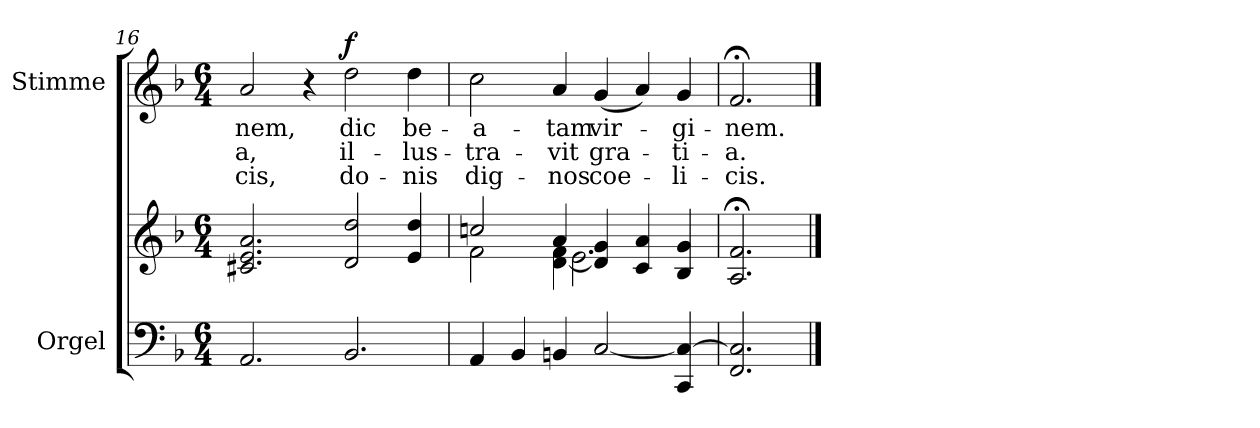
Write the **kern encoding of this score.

**kern	**kern	**kern	**text	**text	**text	**dynam
*part2	*part2	*part1	*part1	*part1	*part1	*part1
*staff3	*staff2	*staff1	*staff1	*staff1	*staff1	*staff1
*I"Orgel	*	*I"Stimme	*	*	*	*
*I'Org.	*	*I'Stimme	*	*	*	*
*clefF4	*clefG2	*clefG2	*	*	*	*
*k[b-]	*k[b-]	*k[b-]	*	*	*	*
*F:	*F:	*F:	*	*	*	*
*M6/4	*M6/4	*M6/4	*	*	*	*
=16	=16	=16	=16	=16	=16	=16
!	!	!	!LO:LY:b:color=#000000	!LO:LY:b:color=#000000	!LO:LY:b:color=#000000	!
2.AAi/	2.c#Xi/ 2.ei 2.ai	2ai/	-nem,	-a,	-cis,	.
.	.	4r	.	.	.	.
!	!	!	!LO:LY:b:color=#000000	!LO:LY:b:color=#000000	!LO:LY:b:color=#000000	!
2.BB-i/	2di/ 2ddi	2ddi\	dic	il-	do-	f
!	!	!	!LO:LY:b:color=#000000	!LO:LY:b:color=#000000	!LO:LY:b:color=#000000	!
.	4ei/ 4ddi	4ddi\	be-	-lus-	-nis	.
=17	=17	=17	=17	=17	=17	=17
*	*^	*	*	*	*	*
!	!	!	!	!LO:LY:b:color=#000000	!LO:LY:b:color=#000000	!LO:LY:b:color=#000000	!
4AAi/	2ccni/	2fi\	2cci\	-a-	-tra-	dig-	.
4BB-i/	.	.	.	.	.	.	.
!	!	!	!	!LO:LY:b:color=#000000	!LO:LY:b:color=#000000	!LO:LY:b:color=#000000	!
4BBni/	4ai/	[4di\ 4fi	4ai/	-tam	-vit	-nos	.
!	!	!	!	!LO:LY:b:color=#000000	!LO:LY:b:color=#000000	!LO:LY:b:color=#000000	!
[2Ci/	4di/] 4gi	2.ei\	(4gi/	vir-	gra-	coe-	.
.	4ci/ 4ai	.	4ai/)	.	.	.	.
!	!	!	!	!LO:LY:b:color=#000000	!LO:LY:b:color=#000000	!LO:LY:b:color=#000000	!
4CCi/ 4Ci_	4B-i/ 4gi	.	4gi/	-gi-	-ti-	-li-	.
*	*v	*v	*	*	*	*	*
=18	=18	=18	=18	=18	=18	=18
!	!	!	!LO:LY:b:color=#000000	!LO:LY:b:color=#000000	!LO:LY:b:color=#000000	!
2.FFi/ 2.Ci]	2.Ai/; 2.fi;	2.f;i/	-nem.	-a.	-cis.	.
==	==	==	==	==	==	==
*-	*-	*-	*-	*-	*-	*-
